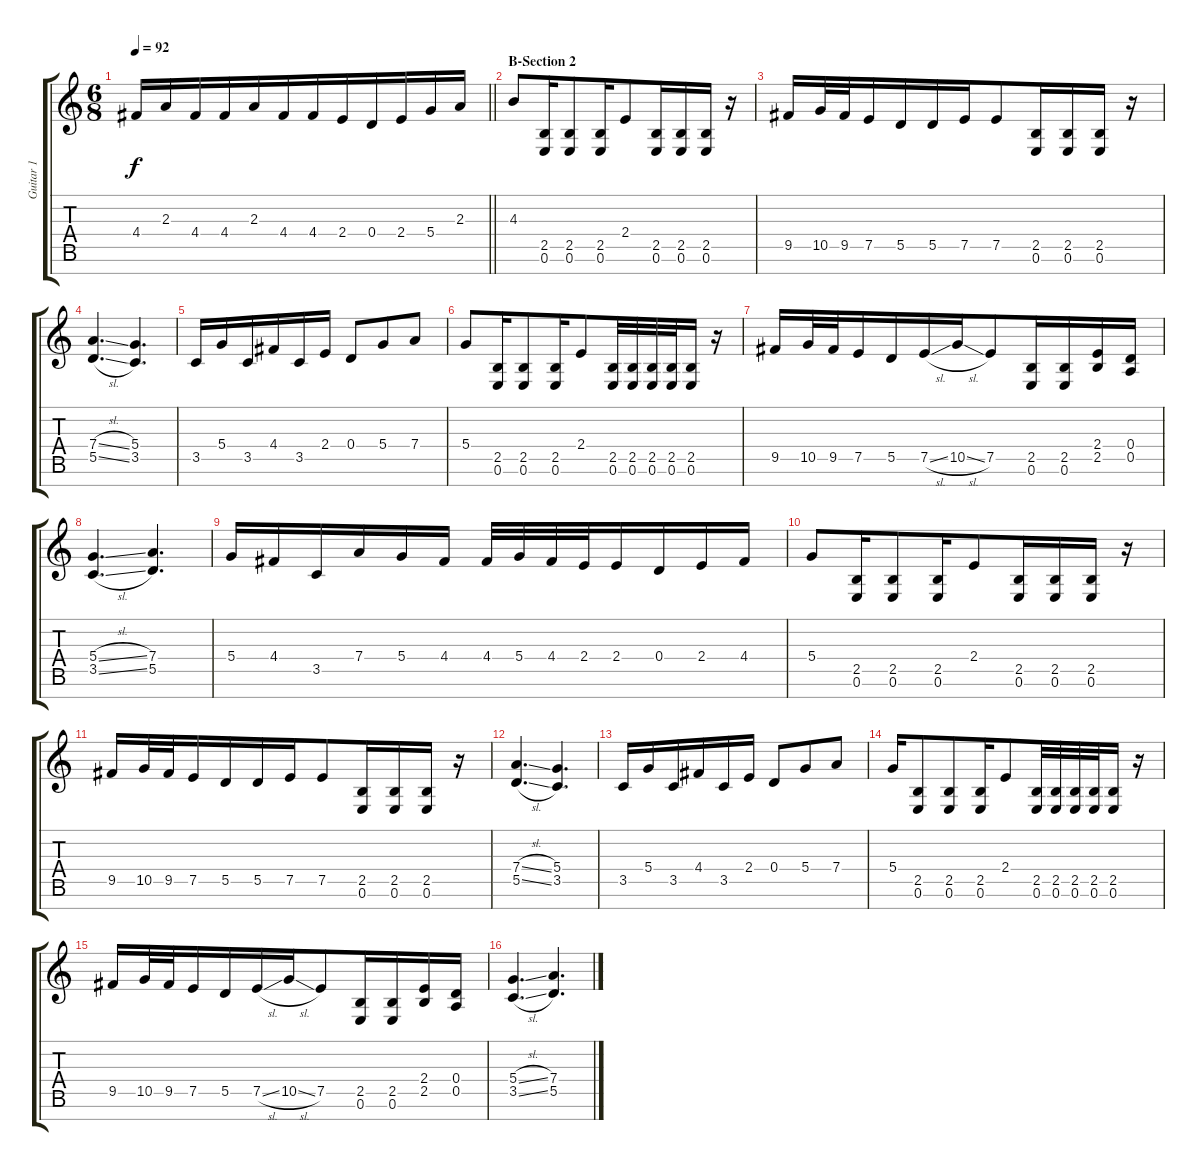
\track ("Guitar 1" "Guitar 1") {instrument distortionguitar}
\staff {score tabs}
\tuning (E4 B3 G3 D3 A2 E2 B1) {hide}
\ts (6 8)
\tempo 92
\clef g2
\barLineRight lightlight
\ks c
4.4.16{dy f} 2.3.16 4.4.16 4.4.16 2.3.16{beam merge} 4.4.16{beam merge} 4.4.16 2.4.16{beam merge} 0.4.16 2.4.16 5.4.16 2.3.16 |
\section ("" "B-Section 2")
4.3.8 (2.5 0.6).16{beam merge} (2.5 0.6).8{beam merge} (2.5 0.6).16{beam merge} 2.4.8 (2.5 0.6).16 (2.5 0.6).16 (2.5 0.6).16{beam merge} r.16 |
9.5.16 10.5.32{beam merge} 9.5.32 7.5.16 5.5.16 5.5.16 7.5.16{beam merge} 7.5.8 (2.5 0.6).16 (2.5 0.6).16 (2.5 0.6).16{beam merge} r.16 |
(7.4{sl} 5.5{sl}).4{d beam merge} (5.4 3.5).4{d} |
3.5.16 5.4.16 3.5.16{beam merge} 4.4.16 3.5.16 2.4.16 0.4.8 5.4.8{beam merge} 7.4.8 |
5.4.8 (2.5 0.6).16{beam merge} (2.5 0.6).8{beam merge} (2.5 0.6).16{beam merge} 2.4.8{beam merge} (2.5 0.6).32 (2.5 0.6).32 (2.5 0.6).32 (2.5 0.6).32 (2.5 0.6).16{beam merge} r.16 |
9.5.16 10.5.32{beam merge} 9.5.32 7.5.16 5.5.16 7.5{sl}.16 10.5{sl}.16{beam merge} 7.5.8 (2.5 0.6).16 (2.5 0.6).16 (2.4 2.5).16{beam merge} (0.4 0.5).16 |
(5.4{sl} 3.5{sl}).4{d beam merge} (7.4 5.5).4{d} |
5.4.16 4.4.16 3.5.16 7.4.16 5.4.16{beam merge} 4.4.16 4.4.32 5.4.32 4.4.32 2.4.32 2.4.16 0.4.16 2.4.16{beam merge} 4.4.16 |
5.4.8 (2.5 0.6).16{beam merge} (2.5 0.6).8{beam merge} (2.5 0.6).16{beam merge} 2.4.8 (2.5 0.6).16 (2.5 0.6).16 (2.5 0.6).16{beam merge} r.16 |
9.5.16 10.5.32{beam merge} 9.5.32 7.5.16 5.5.16 5.5.16 7.5.16{beam merge} 7.5.8 (2.5 0.6).16 (2.5 0.6).16 (2.5 0.6).16{beam merge} r.16 |
(7.4{sl} 5.5{sl}).4{d beam merge} (5.4 3.5).4{d} |
3.5.16 5.4.16 3.5.16{beam merge} 4.4.16 3.5.16 2.4.16 0.4.8 5.4.8{beam merge} 7.4.8 |
5.4.16 (2.5 0.6).8{beam merge} (2.5 0.6).8{beam merge} (2.5 0.6).16{beam merge} 2.4.8{beam merge} (2.5 0.6).32 (2.5 0.6).32 (2.5 0.6).32 (2.5 0.6).32{beam merge} (2.5 0.6).16 r.16 |
9.5.16 10.5.32{beam merge} 9.5.32 7.5.16 5.5.16 7.5{sl}.16 10.5{sl}.16{beam merge} 7.5.8 (2.5 0.6).16 (2.5 0.6).16 (2.4 2.5).16{beam merge} (0.4 0.5).16 |
(5.4{sl} 3.5{sl}).4{d beam merge} (7.4 5.5).4{d}
